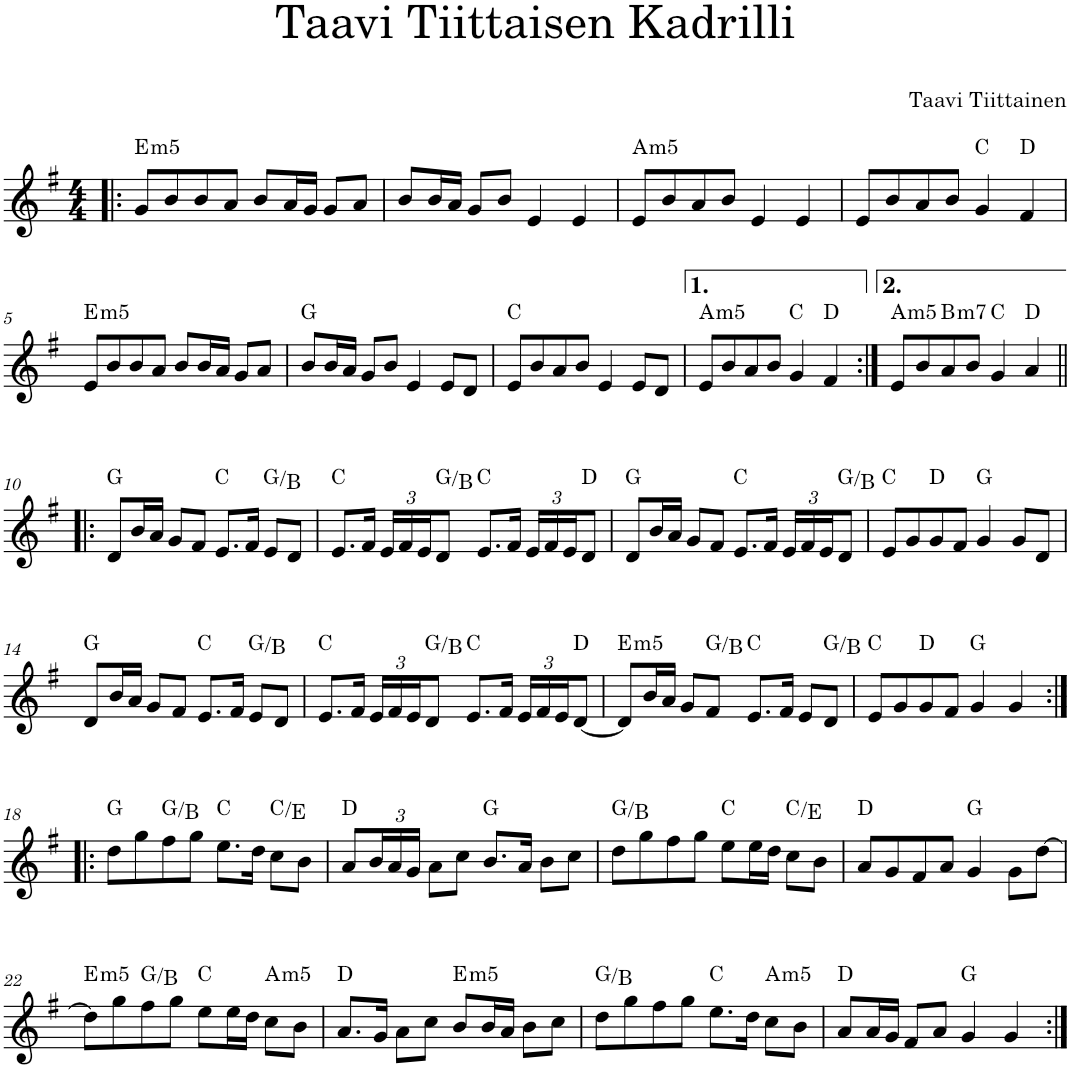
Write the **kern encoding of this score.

**kern	**harte
*part1	*part1
*staff1	*
*I"Piano	*
*I'Pno.	*
*clefG2	*
*k[f#]	*
*M4/4	*
=1!|:	=1!|:
!	!LO:H:kt=m5
8g/L	E:(1,5)
8b/	.
8b/	.
8a/J	.
8b/L	.
16a/L	.
16g/JJ	.
8g/L	.
8a/J	.
=2	=2
8b/L	.
16b/L	.
16a/JJ	.
8g/L	.
8b/J	.
4e/	.
4e/	.
=3	=3
!	!LO:H:kt=m5
8e/L	A:(1,5)
8b/	.
8a/	.
8b/J	.
4e/	.
4e/	.
=4	=4
8e/L	.
8b/	.
8a/	.
8b/J	.
4g/	C:maj
4f#/	D:maj
!!LO:LB:g=z
=5	=5
!	!LO:H:kt=m5
8e/L	E:(1,5)
8b/	.
8b/	.
8a/J	.
8b/L	.
16b/L	.
16a/JJ	.
8g/L	.
8a/J	.
=6	=6
8b/L	G:maj
16b/L	.
16a/JJ	.
8g/L	.
8b/J	.
4e/	.
8e/L	.
8d/J	.
=7	=7
8e/L	C:maj
8b/	.
8a/	.
8b/J	.
4e/	.
8e/L	.
8d/J	.
=8	=8
!	!LO:H:kt=m5
8e/L	A:(1,5)
8b/	.
8a/	.
8b/J	.
4g/	C:maj
4f#/	D:maj
=9:|!	=9:|!
!	!LO:H:kt=m5
8e/L	A:(1,5)
8b/	.
!	!LO:H:kt=m7
8a/	B:min7
8b/J	.
4g/	C:maj
4a/	D:maj
!!LO:LB:g=z
=10!|:	=10!|:
8d/L	G:maj
16b/L	.
16a/JJ	.
8g/L	.
8f#/J	.
8.e/L	C:maj
16f#/Jk	.
8e/L	G:maj/3
8d/J	.
=11	=11
8.e/L	C:maj
16f#/Jk	.
*Xbrackettup	*
24e/LL	.
24f#/	.
24e/J	.
8d/J	G:maj/3
8.e/L	C:maj
16f#/Jk	.
24e/LL	.
24f#/	.
24e/J	.
8d/J	D:maj
=12	=12
8d/L	G:maj
16b/L	.
16a/JJ	.
8g/L	.
8f#/J	.
8.e/L	C:maj
16f#/Jk	.
24e/LL	.
24f#/	.
24e/J	.
8d/J	G:maj/3
=13	=13
8e/L	C:maj
8g/	.
8g/	D:maj
8f#/J	.
4g/	G:maj
8g/L	.
8d/J	.
!!LO:LB:g=z
=14	=14
8d/L	G:maj
16b/L	.
16a/JJ	.
8g/L	.
8f#/J	.
8.e/L	C:maj
16f#/Jk	.
8e/L	G:maj/3
8d/J	.
=15	=15
8.e/L	C:maj
16f#/Jk	.
24e/LL	.
24f#/	.
24e/J	.
8d/J	G:maj/3
8.e/L	C:maj
16f#/Jk	.
24e/LL	.
24f#/	.
24e/J	.
[8d/J	D:maj
=16	=16
!	!LO:H:kt=m5
8d/L]	E:(1,5)
16b/L	.
16a/JJ	.
8g/L	.
8f#/J	G:maj/3
8.e/L	C:maj
16f#/Jk	.
8e/L	.
8d/J	G:maj/3
=17	=17
8e/L	C:maj
8g/	.
8g/	D:maj
8f#/J	.
4g/	G:maj
4g/	.
!!LO:LB:g=z
=18:|!|:	=18:|!|:
8dd\L	G:maj
8gg\	.
8ff#\	G:maj/3
8gg\J	.
8.ee\L	C:maj
16dd\Jk	.
8cc\L	C:maj/3
8b\J	.
=19	=19
8a/L	D:maj
24b/L	.
24a/	.
24g/JJ	.
8a\L	.
8cc\J	.
8.b/L	G:maj
16a/Jk	.
8b\L	.
8cc\J	.
=20	=20
8dd\L	G:maj/3
8gg\	.
8ff#\	.
8gg\J	.
8ee\L	C:maj
16ee\L	.
16dd\JJ	.
8cc\L	C:maj/3
8b\J	.
=21	=21
8a/L	D:maj
8g/	.
8f#/	.
8a/J	.
4g/	G:maj
8g\L	.
[8dd\J	.
!!LO:LB:g=z
=22	=22
!	!LO:H:kt=m5
8dd\L]	E:(1,5)
8gg\	.
8ff#\	G:maj/3
8gg\J	.
8ee\L	C:maj
16ee\L	.
16dd\JJ	.
!	!LO:H:kt=m5
8cc\L	A:(1,5)
8b\J	.
=23	=23
8.a/L	D:maj
16g/Jk	.
8a\L	.
8cc\J	.
!	!LO:H:kt=m5
8b/L	E:(1,5)
16b/L	.
16a/JJ	.
8b\L	.
8cc\J	.
=24	=24
8dd\L	G:maj/3
8gg\	.
8ff#\	.
8gg\J	.
8.ee\L	C:maj
16dd\Jk	.
!	!LO:H:kt=m5
8cc\L	A:(1,5)
8b\J	.
=25	=25
8a/L	D:maj
16a/L	.
16g/JJ	.
8f#/L	.
8a/J	.
4g/	G:maj
4g/	.
=:|!	=:|!
*-	*-
